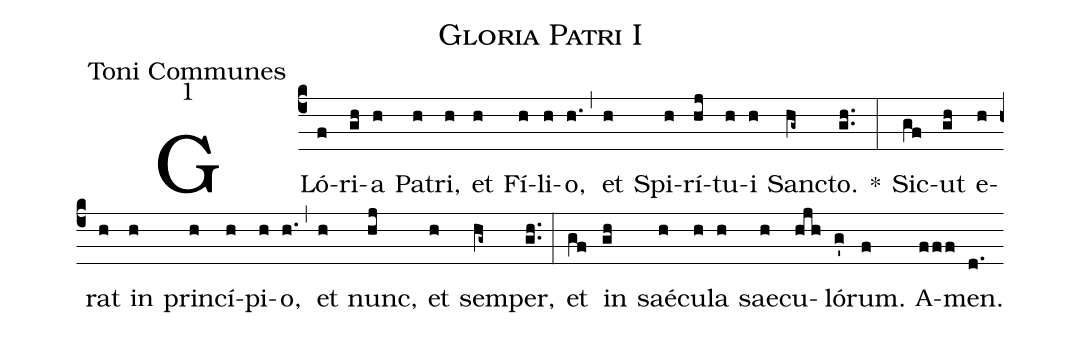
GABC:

name:Gloria Patri I;
office-part:Toni Communes;
mode:1;
%%
(c4) GLó(f)ri(gh)a(h) Pa(h)tri,(h) et(h) Fí(h)li(h)o,(h.) (,) et(h) Spi(h)rí(hj)tu(h)i(h) San(hg~)cto.(gh..) *(:) Sic(gf)ut(gh) e(h)rat(h) in(h) prin(h)cí(h)pi(h)o,(h.) (,) et(h) nunc,(hj) et(h) sem(hg~)per,(gh..) (:) et(gf) in(gh) <nlba>saé(h)cu(h)la(h) sae(h)cu(hjh)ló(g')rum.</nlba>(f) A(fff)men.(d.)
